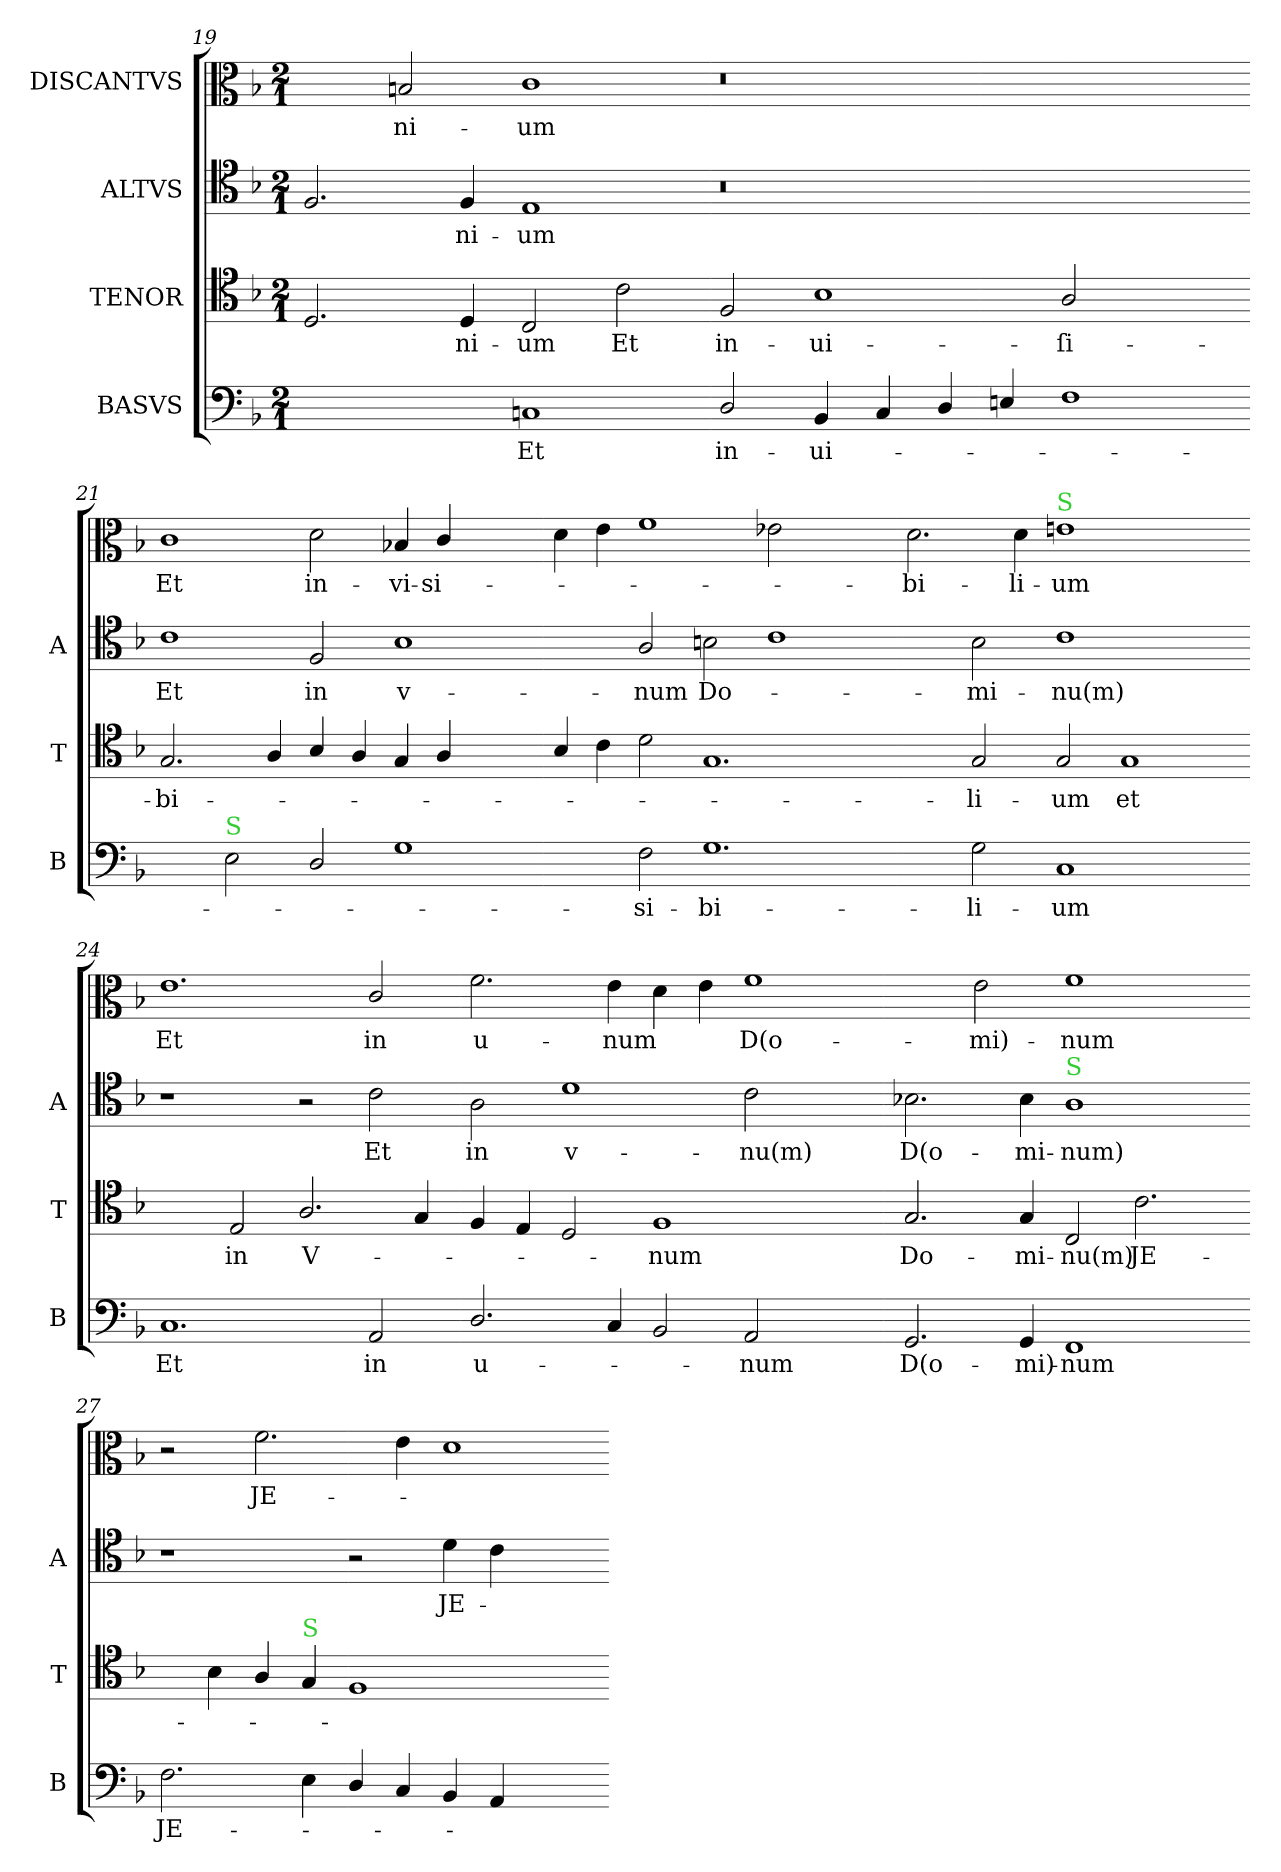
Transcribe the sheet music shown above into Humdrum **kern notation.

**kern	**text	**kern	**text	**kern	**text	**kern	**text
*part4	*part4	*part3	*part3	*part2	*part2	*part1	*part1
*staff4	*staff4	*staff3	*staff3	*staff2	*staff2	*staff1	*staff1
*I"BASVS	*	*I"TENOR	*	*I"ALTVS	*	*I"DISCANTVS	*
*I'B	*	*I'T	*	*I'A	*	*	*
*clefF4	*	*clefC4	*	*clefC4	*	*clefC3	*
*k[b-]	*	*k[b-]	*	*k[b-]	*	*k[b-]	*
*F:ion	*	*F:ion	*	*F:ion	*	*F:ion	*
*M2/1	*	*M2/1	*	*M2/1	*	*M2/1	*
=19	=19	=19	=19	=19	=19	=19	=19
1ryy	.	2.D/	.	2.F/	.	2ryy	.
.	.	.	.	.	.	2Bn/	-ni-
.	.	4D/	-ni-	4F/	-ni-	.	.
1Cn	Et	2C/	-um	1E	-um	1c	-um
.	.	2c\	Et	.	.	.	.
=20-	=20-	=20-	=20-	=20-	=20-	=20-	=20-
2D/	in-	2F/	in-	0r	.	0r	.
4BB-/	-ui-	1B-	-ui-	.	.	.	.
4C/	.	.	.	.	.	.	.
4D/	.	.	.	.	.	.	.
4En/	.	.	.	.	.	.	.
1F\	.	2A/	-ſi-	.	.	.	.
.	.	2ryy	.	2ryy	.	2ryy	.
=21-	=21-	=21-	=21-	=21-	=21-	=21-	=21-
2ryy	.	2.G/	-bi-	1c	Et	1c	Et
!LO:TX:a:color=limegreen:t=S	!	!	!	!	!	!	!
2E\	.	.	.	.	.	.	.
.	.	4A/	.	.	.	.	.
2D/	.	4B-/	.	2F/	in	2d\	in-
.	.	4A/	.	.	.	.	.
1G\	.	4G/	.	1B-\	v-	4B-X/	-vi-
.	.	4A/	.	.	.	4c/	-si-
.	.	2ryy	.	.	.	2ryy	.
=22-	=22-	=22-	=22-	=22-	=22-	=22-	=22-
2ryy	.	4B-/	.	2ryy	.	4d\	.
.	.	4c\	.	.	.	4e\	.
2F\	-si-	2d\	.	2A/	-num	1f	.
1.G	-bi-	1.G	.	2Bn\	Do-	.	.
.	.	.	.	1c\	.	2e-X\	.
.	.	.	.	.	.	2ryy	.
=23-	=23-	=23-	=23-	=23-	=23-	=23-	=23-
2ryy	.	2ryy	.	2ryy	.	2.d\	bi-
2G\	-li-	2G/	-li-	2B\	-mi-	.	.
.	.	.	.	.	.	4d\	-li-
!	!	!	!	!	!	!LO:TX:a:color=limegreen:t=S	!
1C	-um	2G/	-um	1c	-nu(m)	1en	-um
.	.	1G/	et	.	.	.	.
2ryy	.	.	.	2ryy	.	2ryy	.
=24-	=24-	=24-	=24-	=24-	=24-	=24-	=24-
1.C	Et	2ryy	.	1r	.	1.e	Et
.	.	2E/	in	.	.	.	.
.	.	2.A/	V-	2r	.	.	.
2AA/	in	.	.	2c\	Et	2c/	in
.	.	4G/	.	.	.	.	.
=25-	=25-	=25-	=25-	=25-	=25-	=25-	=25-
2.D/	u-	4F/	.	2A\	in	2.f\	u-
.	.	4E/	.	.	.	.	.
.	.	2D/	.	1d	v-	.	.
4C/	.	.	.	.	.	4e\	-num
2BB-/	.	1F	-num	.	.	4d\	.
.	.	.	.	.	.	4e\	.
2AA/	-num	.	.	2c\	-nu(m)	1f\	D(o-
2ryy	.	2ryy	.	2ryy	.	.	.
=26-	=26-	=26-	=26-	=26-	=26-	=26-	=26-
2.GG/	D(o-	2.G/	Do-	2.B-X\	D(o-	2ryy	.
.	.	.	.	.	.	2e\	-mi)-
4GG/	-mi)-	4G/	-mi-	4B-\	-mi-	.	.
!	!	!	!	!LO:TX:a:color=limegreen:t=S	!	!	!
1FF	-num	2C/	-nu(m)	1A	-num)	1f	-num
.	.	2.c\	JE-	.	.	.	.
4ryy	.	.	.	4ryy	.	4ryy	.
=27-	=27-	=27-	=27-	=27-	=27-	=27-	=27-
2.F\	JE-	4ryy	.	1r	.	2r	.
.	.	4B-\	.	.	.	.	.
.	.	4A/	.	.	.	2.f\	JE-
!	!	!LO:TX:a:color=limegreen:t=S	!	!	!	!	!
4E\	.	4G/	.	.	.	.	.
4D/	.	1F	.	2r	.	.	.
4C/	.	.	.	.	.	4e\	.
4BB-/	.	.	.	4d\	JE-	1d\	.
4AA/	.	.	.	4c\	.	.	.
2ryy	.	2ryy	.	2ryy	.	.	.
=-	=-	=-	=-	=-	=-	=-	=-
*-	*-	*-	*-	*-	*-	*-	*-
